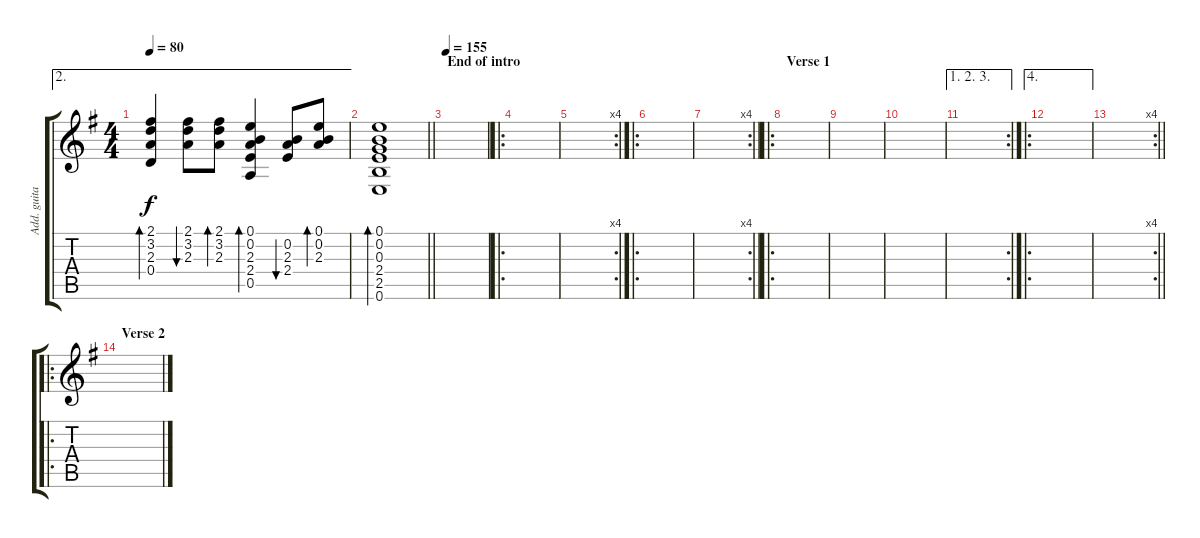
\track ("Add. guitar" "Add. guita") {instrument acousticguitarsteel}
\staff {score tabs}
\tuning (E4 B3 G3 D3 A2 E2) {hide}
\ae 2
\ts (4 4)
\tempo 80
\clef g2
\ks eminor
(2.1 3.2 2.3 0.4).4{bd 60 dy f} (2.1 3.2 2.3).8{bu 60} (2.1 3.2 2.3).8{bd 60} (0.1 0.2 2.3 2.4 0.5).4{bd 60} (0.2 2.3 2.4).8{bu 60} (0.1 0.2 2.3).8{bd 60} |
\barLineRight lightlight
(0.1 0.2 0.3 2.4 2.5 0.6).1{bd 240} |
\section ("" "End of intro")
\tempo 155
|
\ro
|
\rc 4
|
\ro
|
\rc 4
\barLineRight lightlight
|
\ro
\section ("" "Verse 1")
|
|
|
\ae (1 2 3)
\rc 2
|
\ae 4
\ro
|
\rc 4
\barLineRight lightlight
|
\ro
\section ("" "Verse 2")
